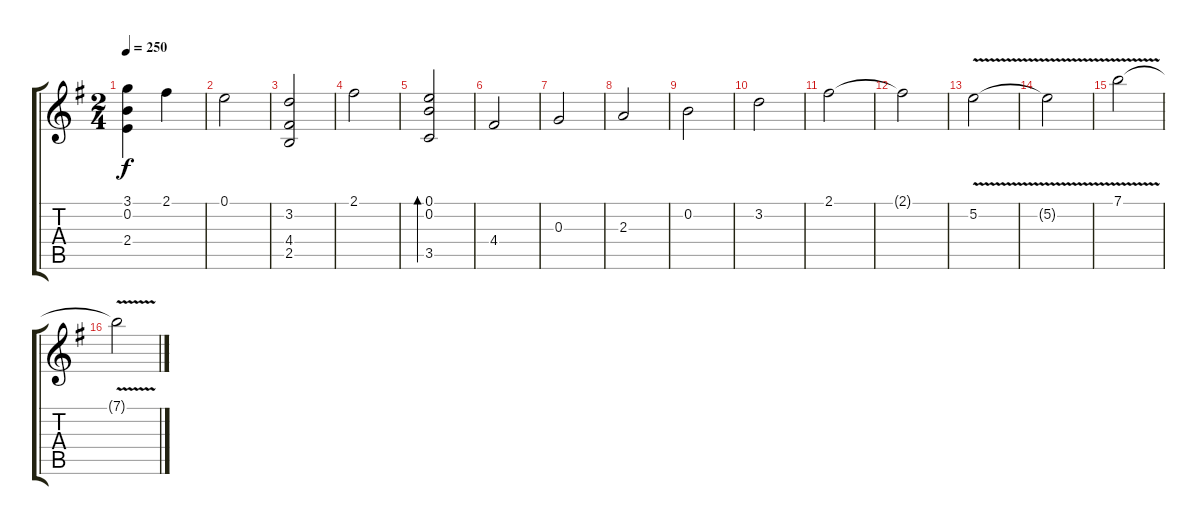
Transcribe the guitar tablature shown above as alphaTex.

\track "" {instrument acousticguitarnylon}
\staff {score tabs}
\tuning (E4 B3 G3 D3 A2 E2) {hide}
\ts (2 4)
\tempo 250
\clef g2
\ks g
(3.1 0.2 2.4).4{dy f} 2.1.4 |
0.1.2 |
(3.2 4.4 2.5).2 |
2.1.2 |
(0.1 0.2 3.5).2{bd 480} |
4.4.2 |
0.3.2 |
2.3.2 |
0.2.2 |
3.2.2 |
2.1.2 |
2.1{t}.2 |
5.2{v}.2 |
5.2{t}.2 |
7.1{v}.2 |
7.1{t}.2
